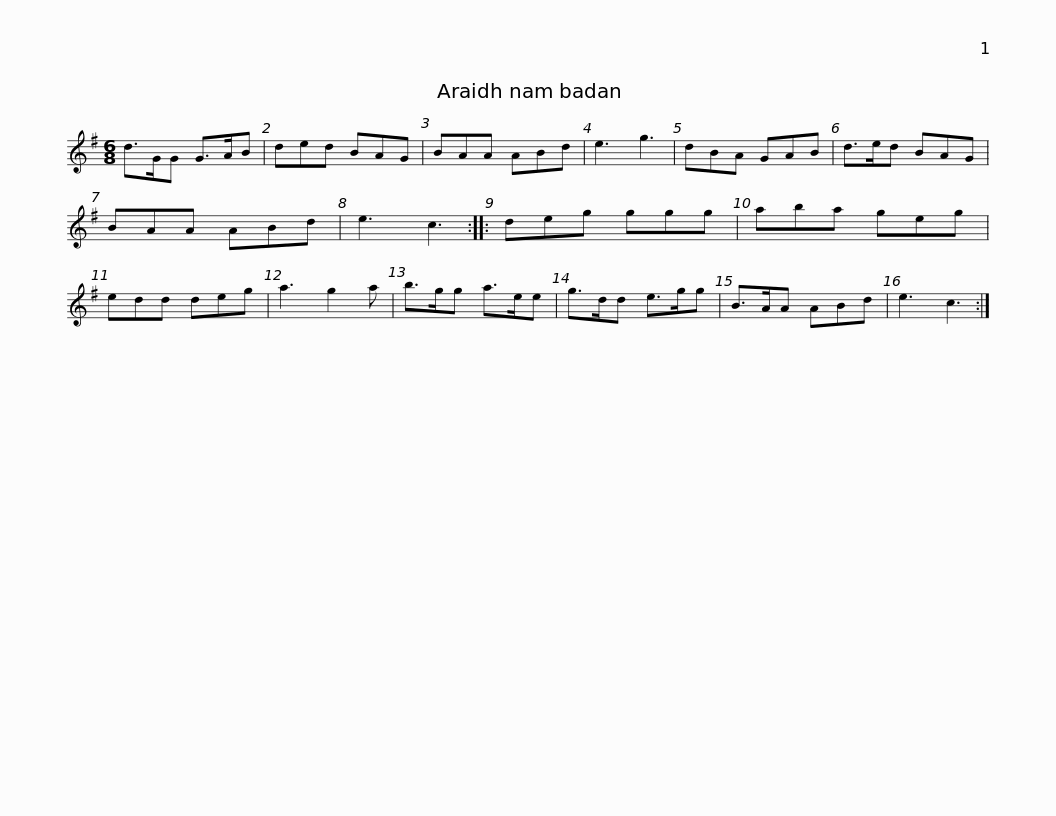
X:1
L:1/8
M:6/8
I:linebreak $
K:G
V:1 treble
V:1
 d>GG G>AB | ded BAG | BAA ABd | e3 g3 | dBA GAB | %5
 d>ed BAG | BAA ABd | e3 c3 ::$ deg ggg | aba geg | %10
 edd deg | a3 g2 a | b>gg a>ee | g>dd e>gg | B>AA ABd |$ %15
 e3 c3 :| %16
